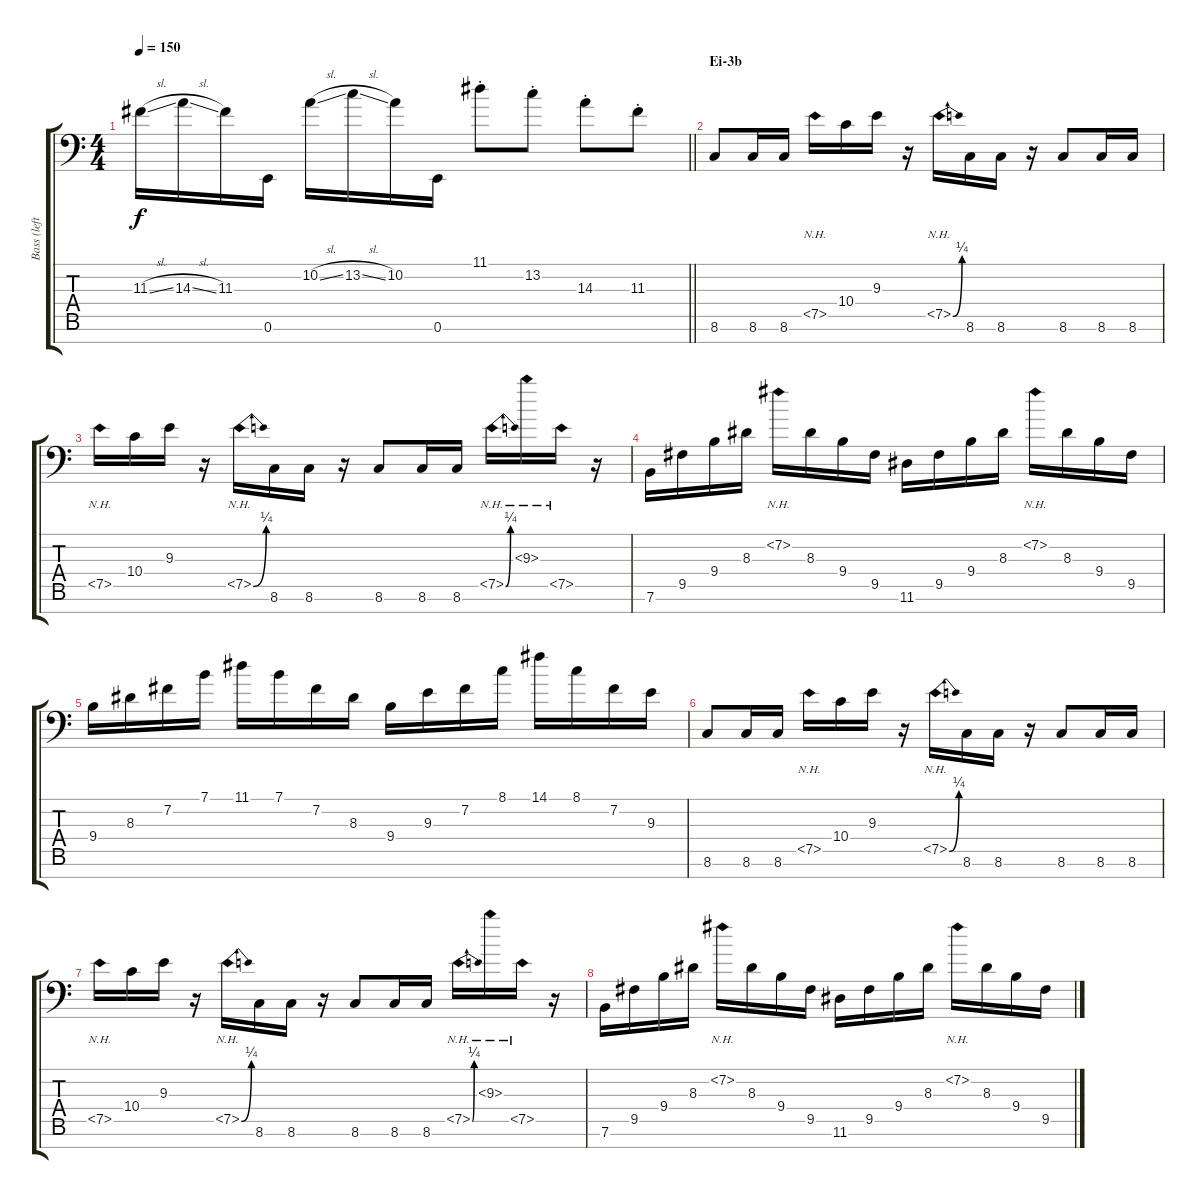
\track ("Bass (left)" "Bass (left") {instrument electricbasspick}
\staff {score tabs}
\tuning (E3 B2 G2 D2 A1 E1 B0) {hide}
\ts (4 4)
\tempo 150
\clef f4
\barLineRight lightlight
\ks c
11.3{sl}.16{dy f} 14.3{sl}.16 11.3.16 0.6.16 10.2{sl}.16 13.2{sl}.16 10.2.16 0.6.16 11.1{st}.8 13.2{st}.8 14.3{st}.8 11.3{st}.8 |
\section ("" "Ei-3b")
8.6.8 8.6.16 8.6.16 7.5{nh}.16 10.4.16 9.3.16 r.16 7.5{be (bend 0 0 60 1) nh}.16 8.6.16 8.6.16 r.16 8.6.8 8.6.16 8.6.16 |
7.5{nh}.16 10.4.16 9.3.16 r.16 7.5{be (bend 0 0 60 1) nh}.16 8.6.16 8.6.16 r.16 8.6.8 8.6.16 8.6.16 7.5{be (bend 0 0 60 1) nh}.16 9.3{nh}.16 7.5{nh}.16 r.16 |
7.6.16 9.5.16 9.4.16 8.3.16 7.2{nh}.16 8.3.16 9.4.16 9.5.16 11.6.16 9.5.16 9.4.16 8.3.16 7.2{nh}.16 8.3.16 9.4.16 9.5.16 |
9.4.16 8.3.16 7.2.16 7.1.16 11.1.16 7.1.16 7.2.16 8.3.16 9.4.16 9.3.16 7.2.16 8.1.16 14.1.16 8.1.16 7.2.16 9.3.16 |
8.6.8 8.6.16 8.6.16 7.5{nh}.16 10.4.16 9.3.16 r.16 7.5{be (bend 0 0 60 1) nh}.16 8.6.16 8.6.16 r.16 8.6.8 8.6.16 8.6.16 |
7.5{nh}.16 10.4.16 9.3.16 r.16 7.5{be (bend 0 0 60 1) nh}.16 8.6.16 8.6.16 r.16 8.6.8 8.6.16 8.6.16 7.5{be (bend 0 0 60 1) nh}.16 9.3{nh}.16 7.5{nh}.16 r.16 |
7.6.16 9.5.16 9.4.16 8.3.16 7.2{nh}.16 8.3.16 9.4.16 9.5.16 11.6.16 9.5.16 9.4.16 8.3.16 7.2{nh}.16 8.3.16 9.4.16 9.5.16
